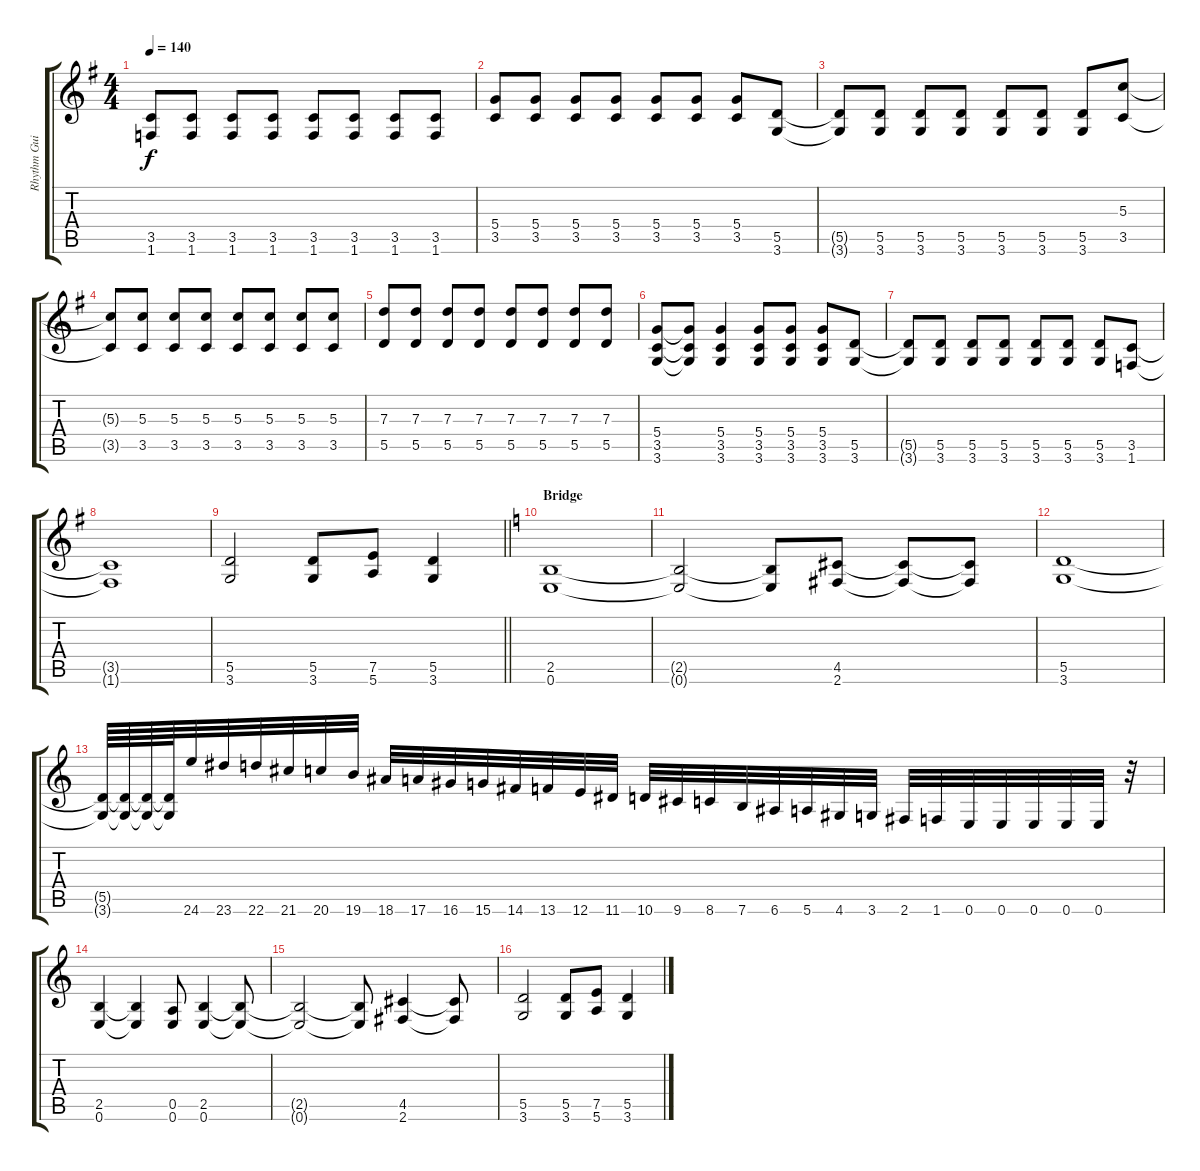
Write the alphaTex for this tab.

\track ("Rhythm Guitar" "Rhythm Gui") {instrument distortionguitar}
\staff {score tabs}
\tuning (E4 B3 G3 D3 A2 E2) {hide}
\ts (4 4)
\tempo 140
\clef g2
\ks g
(3.5{t} 1.6{t}).8{dy f} (3.5 1.6).8 (3.5 1.6).8 (3.5 1.6).8 (3.5 1.6).8 (3.5 1.6).8 (3.5 1.6).8 (3.5 1.6).8 |
(5.4 3.5).8 (5.4 3.5).8 (5.4 3.5).8 (5.4 3.5).8 (5.4 3.5).8 (5.4 3.5).8 (5.4 3.5).8 (5.5 3.6).8 |
(5.5{t} 3.6{t}).8 (5.5 3.6).8 (5.5 3.6).8 (5.5 3.6).8 (5.5 3.6).8 (5.5 3.6).8 (5.5 3.6).8 (5.3 3.5).8 |
(5.3{t} 3.5{t}).8 (5.3 3.5).8 (5.3 3.5).8 (5.3 3.5).8 (5.3 3.5).8 (5.3 3.5).8 (5.3 3.5).8 (5.3 3.5).8 |
(7.3 5.5).8 (7.3 5.5).8 (7.3 5.5).8 (7.3 5.5).8 (7.3 5.5).8 (7.3 5.5).8 (7.3 5.5).8 (7.3 5.5).8 |
(5.4 3.5 3.6).8 (5.4{t} 3.5{t} 3.6{t}).8 (5.4 3.5 3.6).4 (5.4 3.5 3.6).8 (5.4 3.5 3.6).8 (5.4 3.5 3.6).8 (5.5 3.6).8 |
(5.5{t} 3.6{t}).8 (5.5 3.6).8 (5.5 3.6).8 (5.5 3.6).8 (5.5 3.6).8 (5.5 3.6).8 (5.5 3.6).8 (3.5 1.6).8 |
(3.5{t} 1.6{t}).1 |
\barLineRight lightlight
(5.5 3.6).2 (5.5 3.6).8 (7.5 5.6).8 (5.5 3.6).4 |
\section ("" "Bridge")
\ks c
(2.5 0.6).1 |
(2.5{t} 0.6{t}).2 (2.5{t} 0.6{t}).8 (4.5 2.6).8 (4.5{t} 2.6{t}).8 (4.5{t} 2.6{t}).8 |
(5.5 3.6).1 |
(5.5{t} 3.6{t}).64{instrument guitarfretnoise} (5.5{t} 3.6{t}).64 (5.5{t} 3.6{t}).64 (5.5{t} 3.6{t}).64 24.6.32 23.6.32 22.6.32 21.6.32 20.6.32 19.6.32 18.6.32 17.6.32 16.6.32 15.6.32 14.6.32 13.6.32 12.6.32 11.6.32 10.6.32 9.6.32 8.6.32 7.6.32 6.6.32 5.6.32 4.6.32 3.6.32 2.6.32 1.6.32 0.6.32 0.6.32 0.6.32 0.6.32 0.6.32 r.32 |
(2.5 0.6).4{volume 16 instrument distortionguitar} (2.5{t} 0.6{t}).4 (0.5 0.6).8 (2.5 0.6).4 (2.5{t} 0.6{t}).8 |
(2.5{t} 0.6{t}).2 (2.5{t} 0.6{t}).8 (4.5 2.6).4 (4.5{t} 2.6{t}).8 |
(5.5 3.6).2 (5.5 3.6).8 (7.5 5.6).8 (5.5 3.6).4
